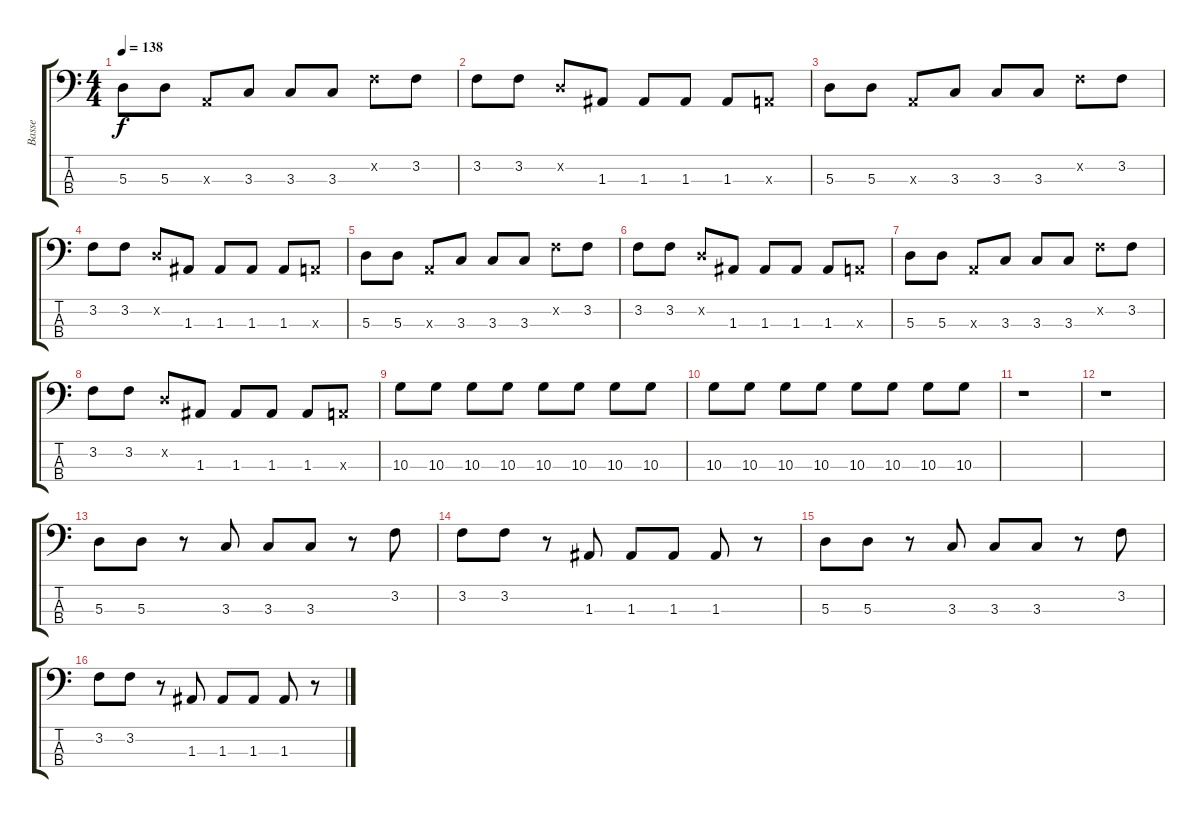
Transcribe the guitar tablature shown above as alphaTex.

\track ("Basse" "Basse") {instrument electricbasspick}
\staff {score tabs}
\tuning (G2 D2 A1 E1) {hide}
\ts (4 4)
\tempo 138
\clef f4
\ks c
5.3.8{dy f} 5.3.8 0.3{x}.8 3.3.8 3.3.8 3.3.8 3.2{x}.8 3.2.8 |
3.2.8 3.2.8 0.2{x}.8 1.3.8 1.3.8 1.3.8 1.3.8 0.3{x}.8 |
5.3.8 5.3.8 0.3{x}.8 3.3.8 3.3.8 3.3.8 3.2{x}.8 3.2.8 |
3.2.8 3.2.8 0.2{x}.8 1.3.8 1.3.8 1.3.8 1.3.8 0.3{x}.8 |
5.3.8 5.3.8 0.3{x}.8 3.3.8 3.3.8 3.3.8 3.2{x}.8 3.2.8 |
3.2.8 3.2.8 0.2{x}.8 1.3.8 1.3.8 1.3.8 1.3.8 0.3{x}.8 |
5.3.8 5.3.8 0.3{x}.8 3.3.8 3.3.8 3.3.8 3.2{x}.8 3.2.8 |
3.2.8 3.2.8 0.2{x}.8 1.3.8 1.3.8 1.3.8 1.3.8 0.3{x}.8 |
10.3.8 10.3.8 10.3.8 10.3.8 10.3.8 10.3.8 10.3.8 10.3.8 |
10.3.8 10.3.8 10.3.8 10.3.8 10.3.8 10.3.8 10.3.8 10.3.8 |
r.1 |
r.1 |
5.3.8 5.3.8 r.8 3.3.8 3.3.8 3.3.8 r.8 3.2.8 |
3.2.8 3.2.8 r.8 1.3.8 1.3.8 1.3.8 1.3.8 r.8 |
5.3.8 5.3.8 r.8 3.3.8 3.3.8 3.3.8 r.8 3.2.8 |
3.2.8 3.2.8 r.8 1.3.8 1.3.8 1.3.8 1.3.8 r.8
